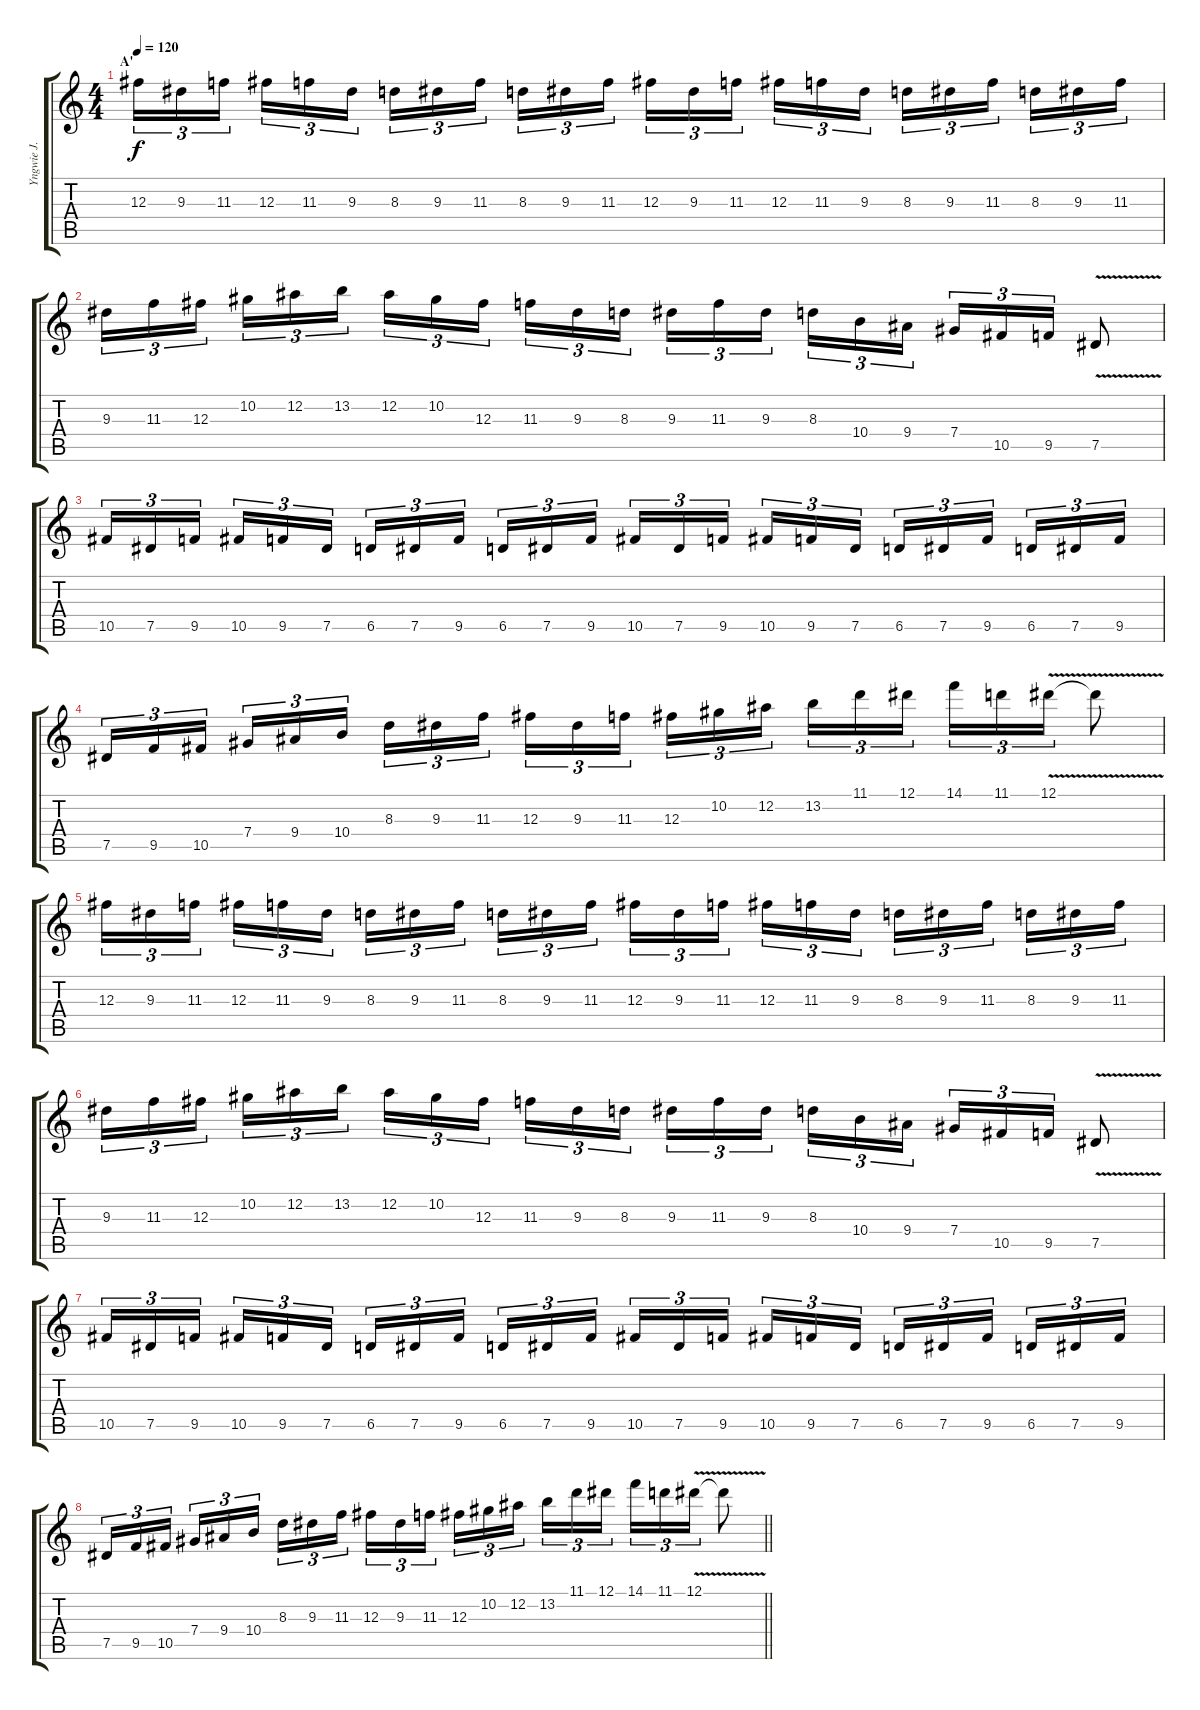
\track ("Yngwie J. Malmsteen" "Yngwie J. ") {instrument overdrivenguitar}
\staff {score tabs}
\tuning (Eb4 Bb3 Gb3 Db3 Ab2 Eb2) {hide}
\ts (4 4)
\section ("" "A'")
\tempo 120
\clef g2
\ks c
12.3.16{tu (3 2) dy f} 9.3.16{tu (3 2)} 11.3.16{tu (3 2) beam splitsecondary} 12.3.16{tu (3 2)} 11.3.16{tu (3 2)} 9.3.16{tu (3 2)} 8.3.16{tu (3 2)} 9.3.16{tu (3 2)} 11.3.16{tu (3 2) beam splitsecondary} 8.3.16{tu (3 2)} 9.3.16{tu (3 2)} 11.3.16{tu (3 2)} 12.3.16{tu (3 2)} 9.3.16{tu (3 2)} 11.3.16{tu (3 2) beam splitsecondary} 12.3.16{tu (3 2)} 11.3.16{tu (3 2)} 9.3.16{tu (3 2)} 8.3.16{tu (3 2)} 9.3.16{tu (3 2)} 11.3.16{tu (3 2) beam splitsecondary} 8.3.16{tu (3 2)} 9.3.16{tu (3 2)} 11.3.16{tu (3 2)} |
9.3.16{tu (3 2)} 11.3.16{tu (3 2)} 12.3.16{tu (3 2) beam splitsecondary} 10.2.16{tu (3 2)} 12.2.16{tu (3 2)} 13.2.16{tu (3 2)} 12.2.16{tu (3 2)} 10.2.16{tu (3 2)} 12.3.16{tu (3 2) beam splitsecondary} 11.3.16{tu (3 2)} 9.3.16{tu (3 2)} 8.3.16{tu (3 2)} 9.3.16{tu (3 2)} 11.3.16{tu (3 2)} 9.3.16{tu (3 2) beam splitsecondary} 8.3.16{tu (3 2)} 10.4.16{tu (3 2)} 9.4.16{tu (3 2)} 7.4.16{tu (3 2)} 10.5.16{tu (3 2)} 9.5.16{tu (3 2)} 7.5{v}.8 |
10.5.16{tu (3 2)} 7.5.16{tu (3 2)} 9.5.16{tu (3 2) beam splitsecondary} 10.5.16{tu (3 2)} 9.5.16{tu (3 2)} 7.5.16{tu (3 2)} 6.5.16{tu (3 2)} 7.5.16{tu (3 2)} 9.5.16{tu (3 2) beam splitsecondary} 6.5.16{tu (3 2)} 7.5.16{tu (3 2)} 9.5.16{tu (3 2)} 10.5.16{tu (3 2)} 7.5.16{tu (3 2)} 9.5.16{tu (3 2) beam splitsecondary} 10.5.16{tu (3 2)} 9.5.16{tu (3 2)} 7.5.16{tu (3 2)} 6.5.16{tu (3 2)} 7.5.16{tu (3 2)} 9.5.16{tu (3 2) beam splitsecondary} 6.5.16{tu (3 2)} 7.5.16{tu (3 2)} 9.5.16{tu (3 2)} |
7.5.16{tu (3 2)} 9.5.16{tu (3 2)} 10.5.16{tu (3 2) beam splitsecondary} 7.4.16{tu (3 2)} 9.4.16{tu (3 2)} 10.4.16{tu (3 2)} 8.3.16{tu (3 2)} 9.3.16{tu (3 2)} 11.3.16{tu (3 2) beam splitsecondary} 12.3.16{tu (3 2)} 9.3.16{tu (3 2)} 11.3.16{tu (3 2)} 12.3.16{tu (3 2)} 10.2.16{tu (3 2)} 12.2.16{tu (3 2) beam splitsecondary} 13.2.16{tu (3 2)} 11.1.16{tu (3 2)} 12.1.16{tu (3 2)} 14.1.16{tu (3 2)} 11.1.16{tu (3 2)} 12.1{v}.16{tu (3 2)} 12.1{t}.8 |
12.3.16{tu (3 2)} 9.3.16{tu (3 2)} 11.3.16{tu (3 2) beam splitsecondary} 12.3.16{tu (3 2)} 11.3.16{tu (3 2)} 9.3.16{tu (3 2)} 8.3.16{tu (3 2)} 9.3.16{tu (3 2)} 11.3.16{tu (3 2) beam splitsecondary} 8.3.16{tu (3 2)} 9.3.16{tu (3 2)} 11.3.16{tu (3 2)} 12.3.16{tu (3 2)} 9.3.16{tu (3 2)} 11.3.16{tu (3 2) beam splitsecondary} 12.3.16{tu (3 2)} 11.3.16{tu (3 2)} 9.3.16{tu (3 2)} 8.3.16{tu (3 2)} 9.3.16{tu (3 2)} 11.3.16{tu (3 2) beam splitsecondary} 8.3.16{tu (3 2)} 9.3.16{tu (3 2)} 11.3.16{tu (3 2)} |
9.3.16{tu (3 2)} 11.3.16{tu (3 2)} 12.3.16{tu (3 2) beam splitsecondary} 10.2.16{tu (3 2)} 12.2.16{tu (3 2)} 13.2.16{tu (3 2)} 12.2.16{tu (3 2)} 10.2.16{tu (3 2)} 12.3.16{tu (3 2) beam splitsecondary} 11.3.16{tu (3 2)} 9.3.16{tu (3 2)} 8.3.16{tu (3 2)} 9.3.16{tu (3 2)} 11.3.16{tu (3 2)} 9.3.16{tu (3 2) beam splitsecondary} 8.3.16{tu (3 2)} 10.4.16{tu (3 2)} 9.4.16{tu (3 2)} 7.4.16{tu (3 2)} 10.5.16{tu (3 2)} 9.5.16{tu (3 2)} 7.5{v}.8 |
10.5.16{tu (3 2)} 7.5.16{tu (3 2)} 9.5.16{tu (3 2) beam splitsecondary} 10.5.16{tu (3 2)} 9.5.16{tu (3 2)} 7.5.16{tu (3 2)} 6.5.16{tu (3 2)} 7.5.16{tu (3 2)} 9.5.16{tu (3 2) beam splitsecondary} 6.5.16{tu (3 2)} 7.5.16{tu (3 2)} 9.5.16{tu (3 2)} 10.5.16{tu (3 2)} 7.5.16{tu (3 2)} 9.5.16{tu (3 2) beam splitsecondary} 10.5.16{tu (3 2)} 9.5.16{tu (3 2)} 7.5.16{tu (3 2)} 6.5.16{tu (3 2)} 7.5.16{tu (3 2)} 9.5.16{tu (3 2) beam splitsecondary} 6.5.16{tu (3 2)} 7.5.16{tu (3 2)} 9.5.16{tu (3 2)} |
\barLineRight lightlight
7.5.16{tu (3 2)} 9.5.16{tu (3 2)} 10.5.16{tu (3 2) beam splitsecondary} 7.4.16{tu (3 2)} 9.4.16{tu (3 2)} 10.4.16{tu (3 2)} 8.3.16{tu (3 2)} 9.3.16{tu (3 2)} 11.3.16{tu (3 2) beam splitsecondary} 12.3.16{tu (3 2)} 9.3.16{tu (3 2)} 11.3.16{tu (3 2)} 12.3.16{tu (3 2)} 10.2.16{tu (3 2)} 12.2.16{tu (3 2) beam splitsecondary} 13.2.16{tu (3 2)} 11.1.16{tu (3 2)} 12.1.16{tu (3 2)} 14.1.16{tu (3 2)} 11.1.16{tu (3 2)} 12.1{v}.16{tu (3 2)} 12.1{t}.8
